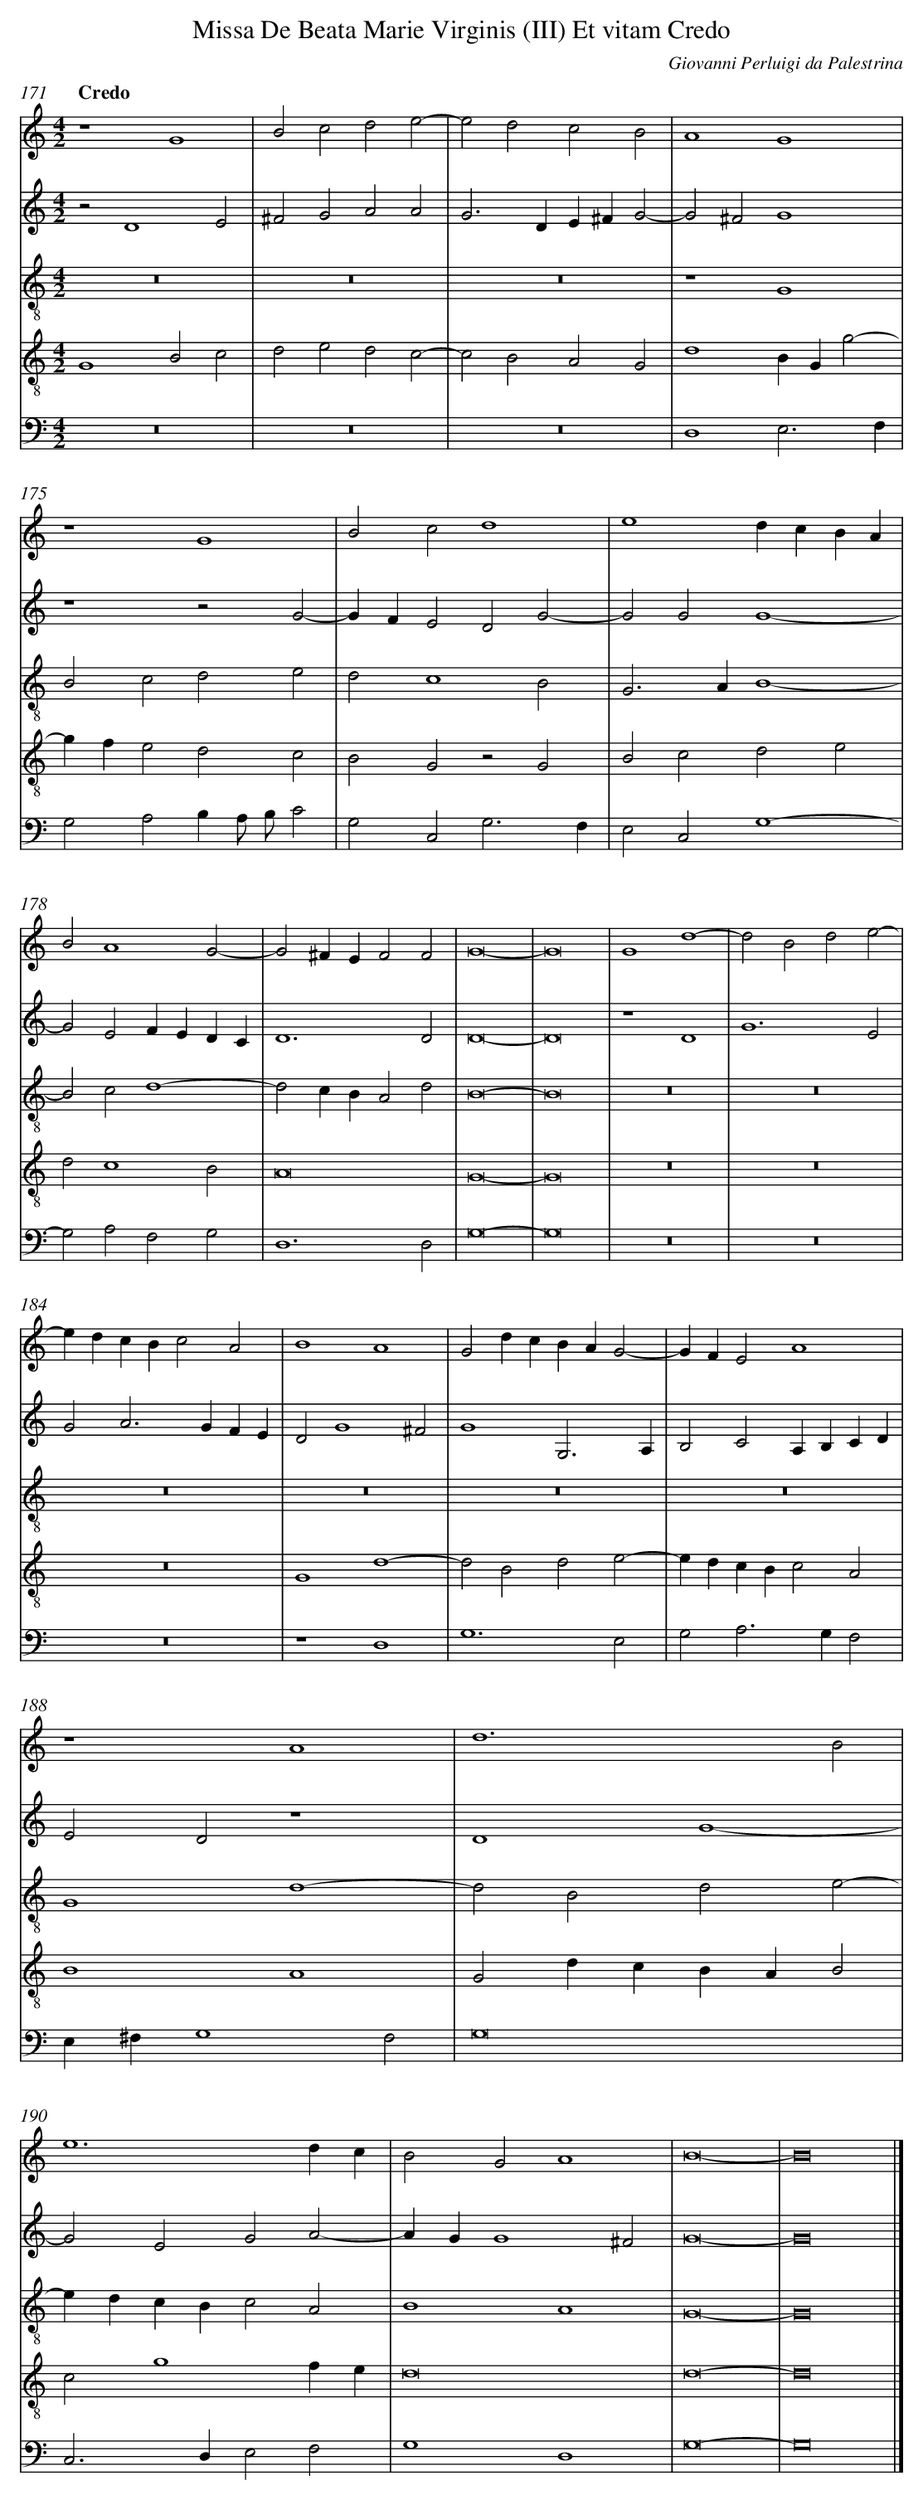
X:1
T: Missa De Beata Marie Virginis (III) Et vitam Credo
C: Giovanni Perluigi da Palestrina
L: 1/4
M: 4/2
Q: "Credo"
V: 1 clef=treble
V: 2 clef=treble
V: 3 clef=treble-8
V: 4 clef=treble-8
V: 5 clef=bass
K: C
[V:1] z4G4 |
[V:2] z2D4E2 |
[V:3] z8 |
[V:4] G4B2c2 |
[V:5] z8 |
[V:1] B2c2d2e2- |
[V:2] ^F2G2A2A2 |
[V:3] z8 |
[V:4] d2e2d2c2- |
[V:5] z8 |
[V:1] e2d2c2B2 |
[V:2] G2>D2E^FG2- |
[V:3] z8 |
[V:4] c2B2A2G2 |
[V:5] z8 |
[V:1] A4G4 |
[V:2] G2^F2G4 |
[V:3] z4G4 |
[V:4] d4BGg2- |
[V:5] D,4E,3F, |
[V:1] z4G4 |
[V:2] z4z2G2- |
[V:3] B2c2d2e2 |
[V:4] gfe2d2c2 |
[V:5] G,2A,2B,A,/ B,/C2 |
[V:1] B2c2d4 |
[V:2] GFE2D2G2- |
[V:3] d2c4B2 |
[V:4] B2G2z2G2 |
[V:5] G,2C,2G,3F, |
[V:1] e4dcBA |
[V:2] G2G2G4- |
[V:3] G2>A2B4- |
[V:4] B2c2d2e2 |
[V:5] E,2C,2G,4- |
[V:1] B2A4G2- |
[V:2] G2E2FEDC |
[V:3] B2c2d4- |
[V:4] d2c4B2 |
[V:5] G,2A,2F,2G,2 |
[V:1] G2^FEF2F2 |
[V:2] D6D2 |
[V:3] d2cBA2d2 |
[V:4] A8 |
[V:5] D,6D,2 |
[V:1] G8- |
[V:2] D8- |
[V:3] B8- |
[V:4] G8- |
[V:5] G,8- |
[V:1] G8 |
[V:2] D8 |
[V:3] B8 |
[V:4] G8 |
[V:5] G,8 |
[V:1] G4d4- |
[V:2] z4D4 |
[V:3] z8 |
[V:4] z8 |
[V:5] z8 |
[V:1] d2B2d2e2- |
[V:2] G6E2 |
[V:3] z8 |
[V:4] z8 |
[V:5] z8 |
[V:1] edcBc2A2 |
[V:2] G2A2>G2FE |
[V:3] z8 |
[V:4] z8 |
[V:5] z8 |
[V:1] B4A4 |
[V:2] D2G4^F2 |
[V:3] z8 |
[V:4] G4d4- |
[V:5] z4D,4 |
[V:1] G2dcBAG2- |
[V:2] G4G,3A, |
[V:3] z8 |
[V:4] d2B2d2e2- |
[V:5] G,6E,2 |
[V:1] GFE2A4 |
[V:2] B,2C2A,B,CD |
[V:3] z8 |
[V:4] edcBc2A2 |
[V:5] G,2A,2>G,2F,2 |
[V:1] z4A4 |
[V:2] E2D2z4 |
[V:3] G4d4- |
[V:4] B4A4 |
[V:5] E,^F,G,4F,2 |
[V:1] d6B2 |
[V:2] D4G4- |
[V:3] d2B2d2e2- |
[V:4] G2dcBAB2 |
[V:5] G,8 |
[V:1] e6dc |
[V:2] G2E2G2A2- |
[V:3] edcBc2A2 |
[V:4] c2g4fe |
[V:5] C,2>D,2E,2F,2 |
[V:1] B2G2A4 |
[V:2] AGG4^F2 |
[V:3] B4A4 |
[V:4] d8 |
[V:5] G,4D,4 |
[V:1] B8- |
[V:2] G8- |
[V:3] G8- |
[V:4] d8- |
[V:5] G,8- |
[V:1] B8 |]
[V:2] G8 |]
[V:3] G8 |]
[V:4] d8 |]
[V:5] G,8 |]
